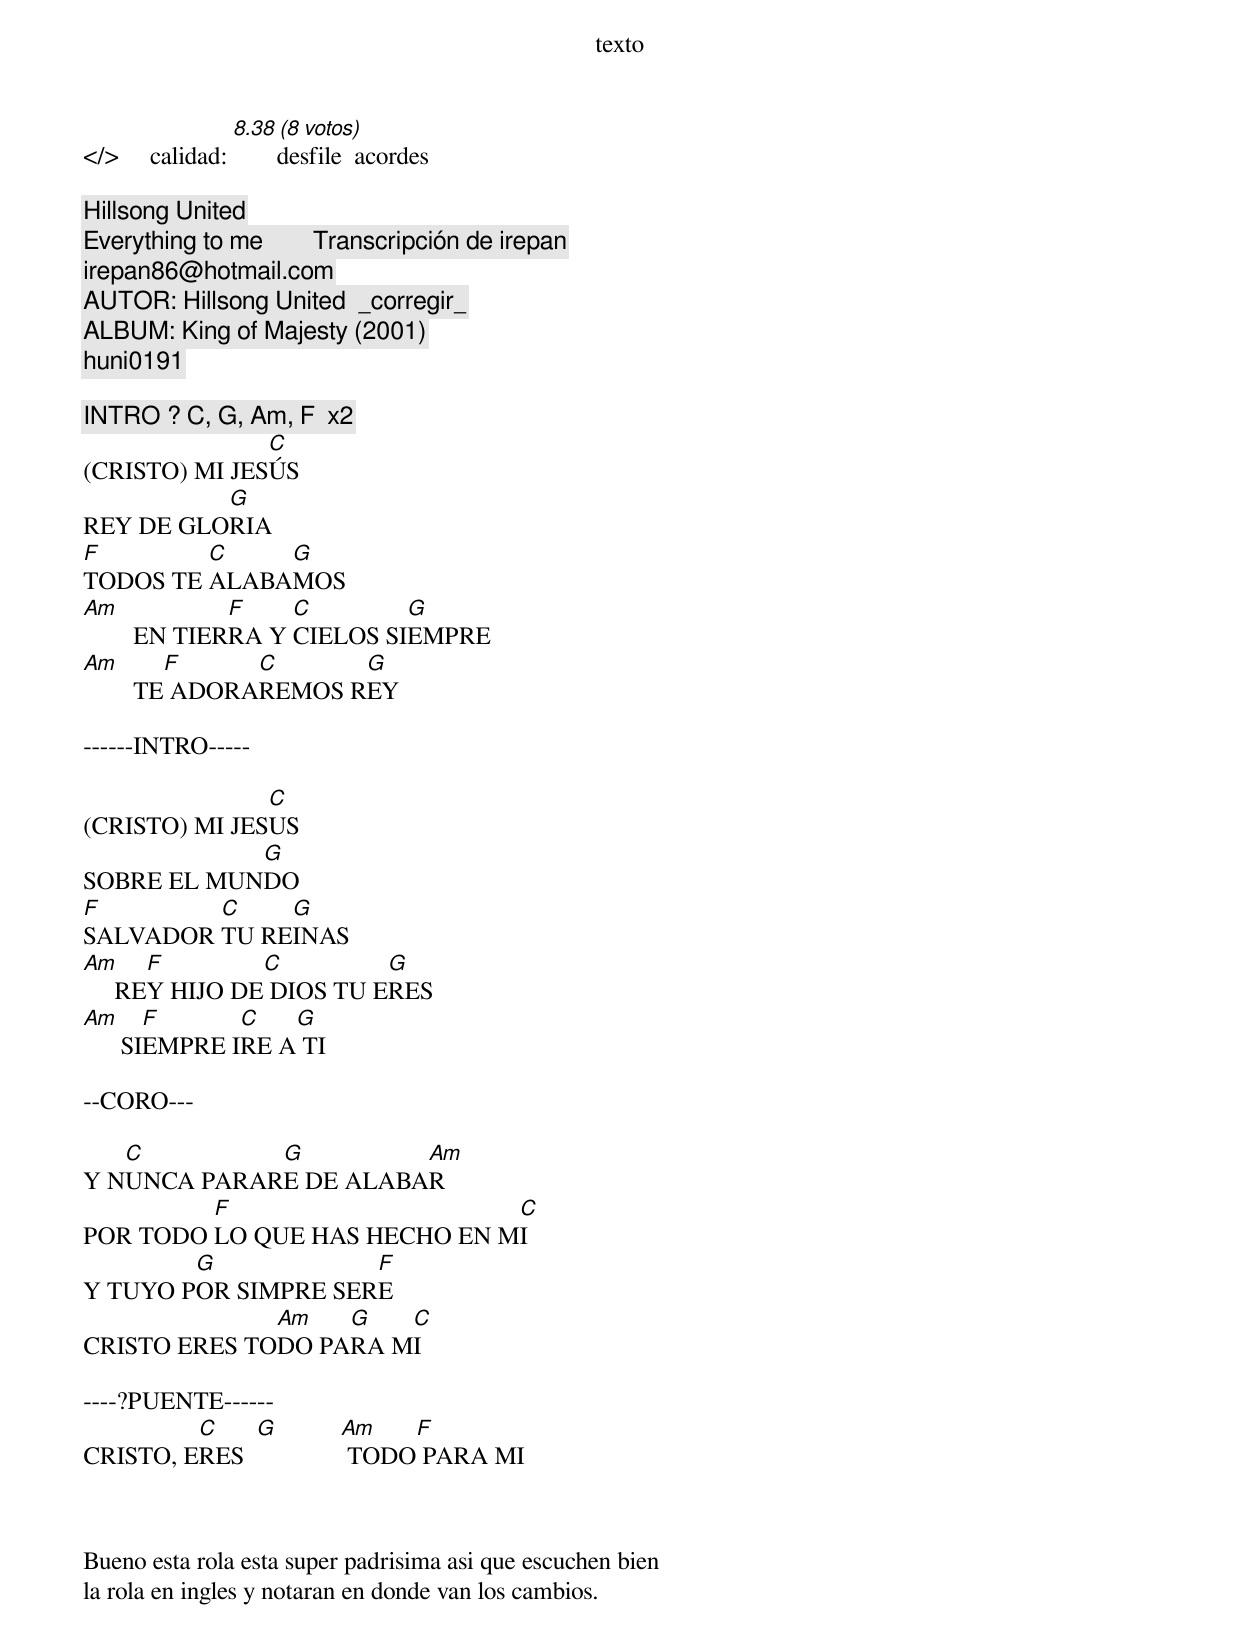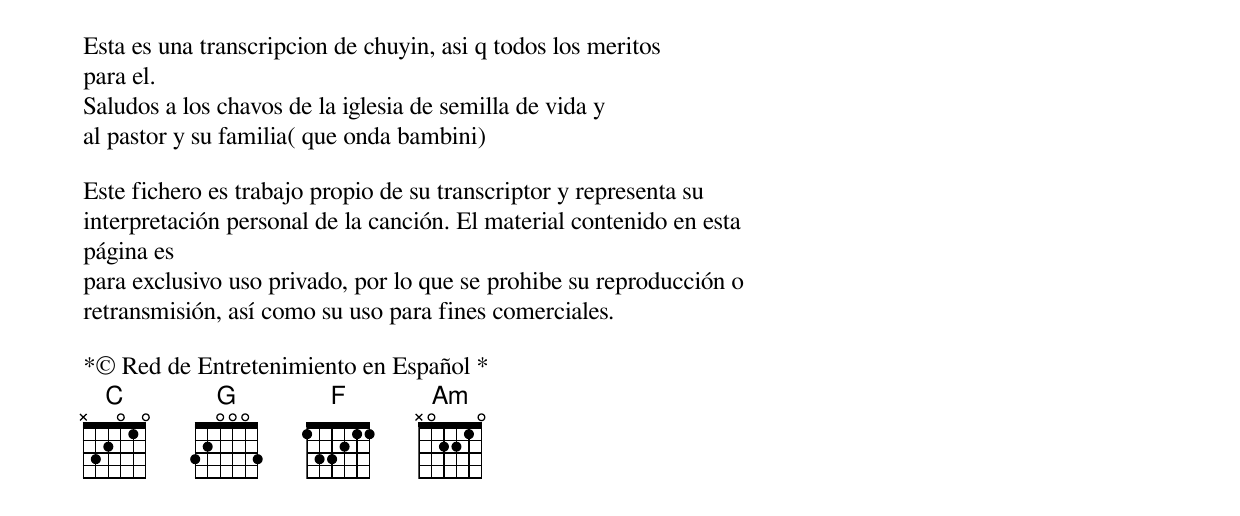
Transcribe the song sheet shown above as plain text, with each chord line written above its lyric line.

</> 	calidad: [8.38 (8 votos)] 	desfile <javascript:void(0)> acordes
<javascript:void(0)> texto <everything_to_me.txt>

Hillsong United
Everything to me 	Transcripción de irepan
irepan86@hotmail.com
AUTOR: Hillsong United  _corregir_
ALBUM: King of Majesty (2001)
	huni0191

INTRO ? C, G, Am, F  x2
               C
(CRISTO) MI JESÚS
          G
REY DE GLORIA
F        C    G
TODOS TE ALABAMOS
Am             F    C        G
        EN TIERRA Y CIELOS SIEMPRE
Am        F     C      G
        TE ADORAREMOS REY

------INTRO-----

               C
(CRISTO) MI JESUS
            G
SOBRE EL MUNDO
F        C    G
SALVADOR TU REINAS
Am     F        C         G
     REY HIJO DE DIOS TU ERES
Am      F      C   G
      SIEMPRE IRE A TI

--CORO---

   C         G         Am
Y NUNCA PARARE DE ALABAR
         F                    C
POR TODO LO QUE HAS HECHO EN MI
        G            F
Y TUYO POR SIMPRE SERE
              Am   G   C
CRISTO ERES TODO PARA MI

----?PUENTE------
         C    G         Am   F
CRISTO, ERES             TODO PARA MI



Bueno esta rola esta super padrisima asi que escuchen bien
la rola en ingles y notaran en donde van los cambios.
Esta es una transcripcion de chuyin, asi q todos los meritos
para el.
Saludos a los chavos de la iglesia de semilla de vida y
al pastor y su familia( que onda bambini)

Este fichero es trabajo propio de su transcriptor y representa su
interpretación personal de la canción. El material contenido en esta
página es
para exclusivo uso privado, por lo que se prohibe su reproducción o
retransmisión, así como su uso para fines comerciales.

*© Red de Entretenimiento en Español *
